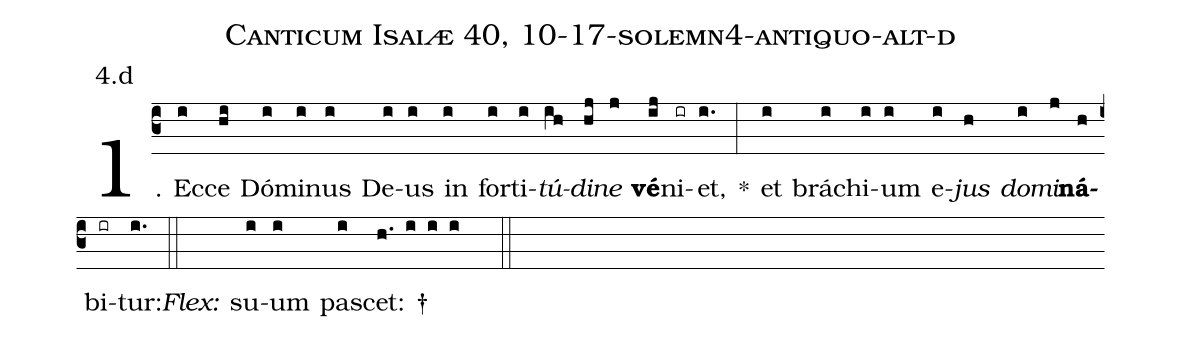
name: Canticum Isaiæ 40, 10-17-solemn4-antiquo-alt-d;
annotation: 4.d;
%%
(c3)1. Ec(i)ce(hi) Dó(i)mi(i)nus(i) De(i)us(i) in(i) for(i)ti(i)<i>tú</i>(ih)<i>di</i>(hj)<i>ne</i>(j) <b>vé</b>(ij)ni(ir)et,(i.) *(:) et(i) brá(i)chi(i)um(i) e(i)<i>jus</i>(h) <i>do</i>(i)<i>mi</i>(j)<b>ná</b>(h)bi(ir)tur:(i.) (::)
<i>Flex:</i>()  su(i)um(i) pa(i)scet: †(h. i i i  ::)
